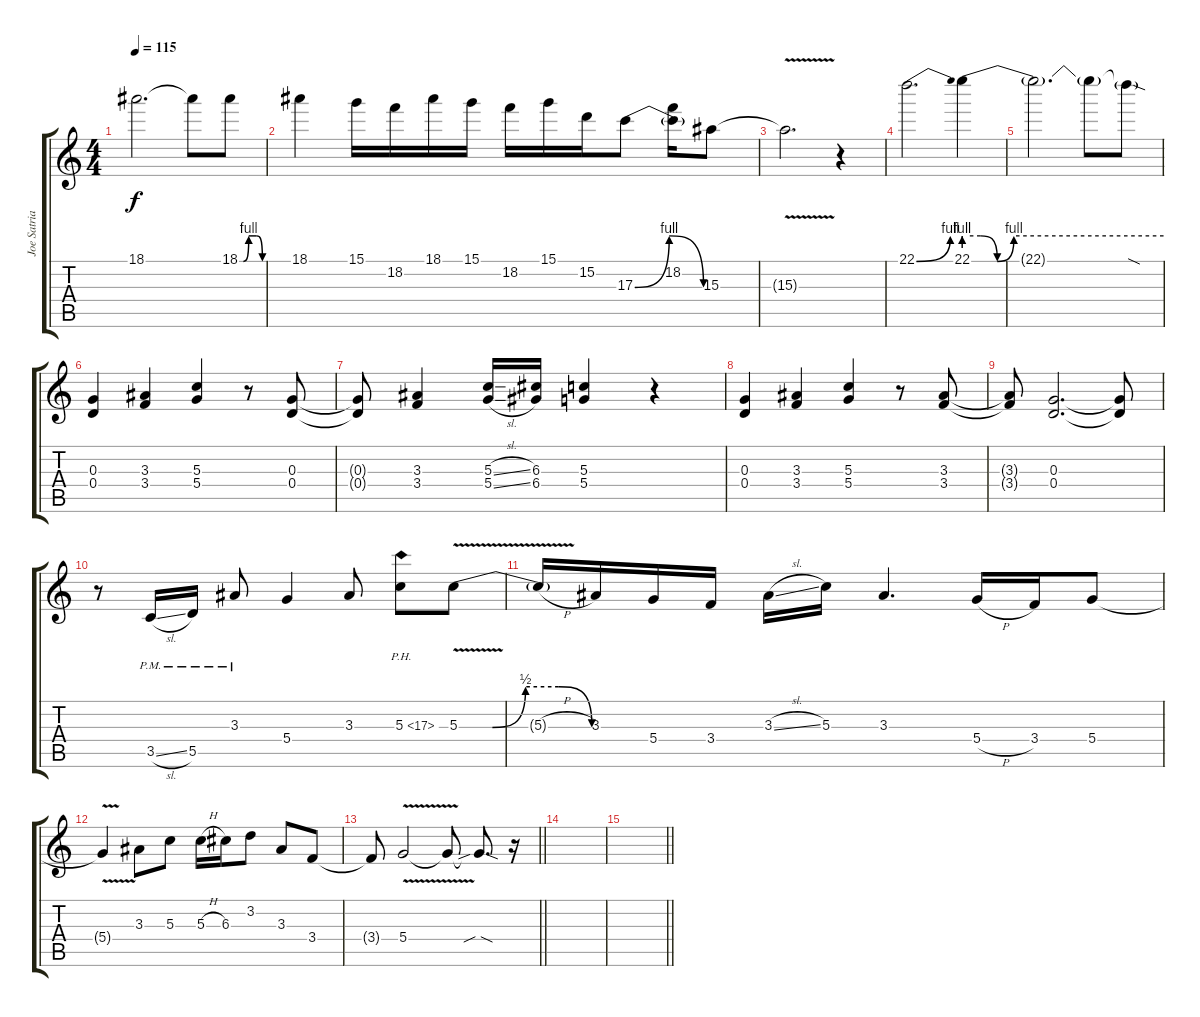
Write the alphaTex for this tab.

\track ("Joe Satriani" "Joe Satria") {instrument overdrivenguitar}
\staff {score tabs}
\tuning (E4 B3 G3 D3 A2 E2) {hide}
\ts (4 4)
\tempo 115
\clef g2
\ks c
18.1{t}.2{d dy f} 18.1{t}.8 18.1{be (custom 0 0 10 0 24 4 30 4 45 4 60 0)}.8 |
18.1.4 15.1.16 18.2.16 18.1.16 15.1.16 18.2.16 15.1.16 15.2.16 17.3{be (bendrelease 0 0 30 4 45 4 60 0)}.8 (18.2 17.3{t}).16 15.3.8 |
15.3{v t}.2{d} r.4 |
22.1{be (bend 0 0 60 4)}.2{d} 22.1{be (custom 0 4 5 4 10 0 15 4 60 4)}.4 |
22.1{t}.2{d} 22.1{t}.8 22.1{sod t}.8 |
(0.3 0.4).4 (3.3 3.4).4 (5.3 5.4).4 r.8 (0.3 0.4).8 |
(0.3{t} 0.4{t}).8 (3.3 3.4).4 (5.3{sl} 5.4{sl}).16 (6.3 6.4).16 (5.3 5.4).4 r.4 |
(0.3 0.4).4 (3.3 3.4).4 (5.3 5.4).4 r.8 (3.3 3.4).8 |
(3.3{t} 3.4{t}).8 (0.3 0.4).2{d} (0.3{t} 0.4{t}).8 |
r.8 3.5{sl pm}.16 5.5{pm}.16 3.3{pm}.8 5.4.4 3.3.8 5.3{ph 12}.8 5.3{be (custom 0 0 15 0 30 2 45 2 60 0) v}.8 |
5.3{h t}.16 3.3.16 5.4.16 3.4.16 3.3{sl}.16 5.3.16 3.3.4{d} 5.4{h}.16 3.4.16 5.4.8 |
5.4{v t}.4 3.3.8 5.3.8 5.3{h}.16 6.3.16 3.2.8 3.3.8 3.4.8 |
\barLineRight lightlight
3.4{t}.8 5.4{v}.2 5.4{t}.8 5.4{sib sod t}.8{d} r.16 |
|
\barLineRight lightlight
